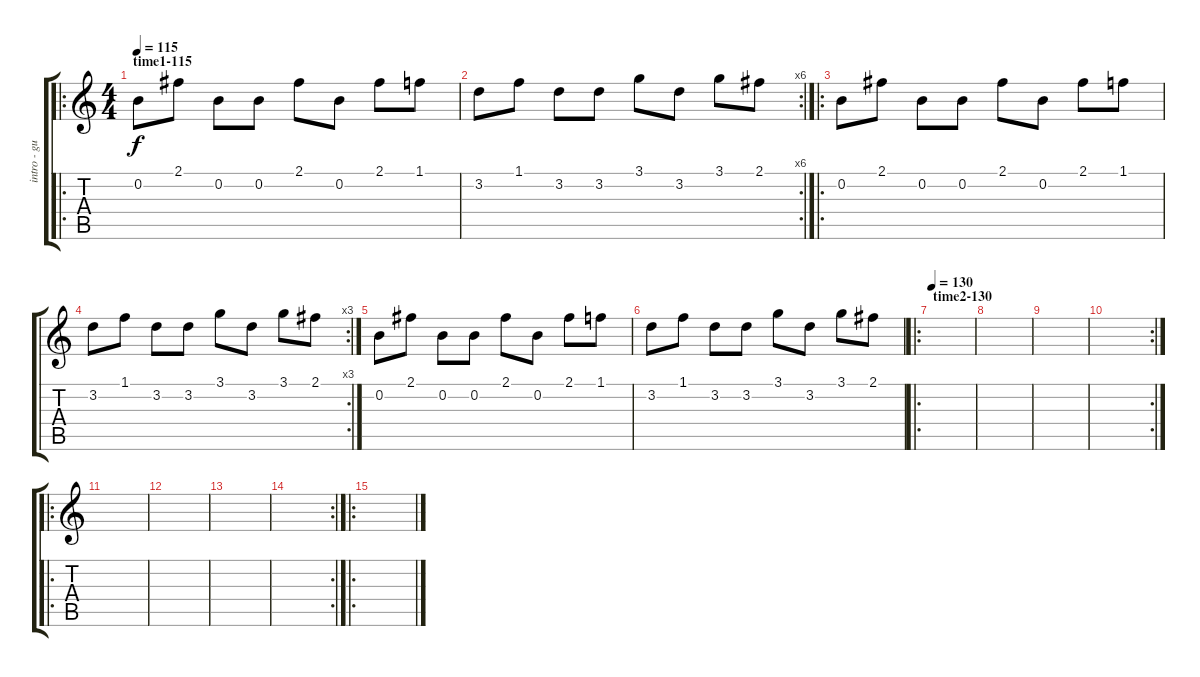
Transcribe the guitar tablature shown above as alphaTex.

\track ("intro - guitar" "intro - gu") {instrument acousticguitarnylon}
\staff {score tabs}
\tuning (E4 B3 G3 D3 A2 E2) {hide}
\ro
\ts (4 4)
\section ("" "time1-115")
\tempo 115
\clef g2
\ks c
0.2.8{dy f instrument acousticguitarnylon} 2.1.8 0.2.8 0.2.8 2.1.8 0.2.8 2.1.8 1.1.8 |
\rc 6
3.2.8 1.1.8 3.2.8 3.2.8 3.1.8 3.2.8 3.1.8 2.1.8 |
\ro
0.2.8 2.1.8 0.2.8 0.2.8 2.1.8 0.2.8 2.1.8 1.1.8 |
\rc 3
3.2.8 1.1.8 3.2.8 3.2.8 3.1.8 3.2.8 3.1.8 2.1.8 |
0.2.8 2.1.8 0.2.8 0.2.8 2.1.8 0.2.8 2.1.8 1.1.8 |
3.2.8 1.1.8 3.2.8 3.2.8 3.1.8 3.2.8 3.1.8 2.1.8 |
\ro
\section ("" "time2-130")
\tempo 130
|
|
|
\rc 2
|
\ro
|
|
|
\rc 2
|
\ro
